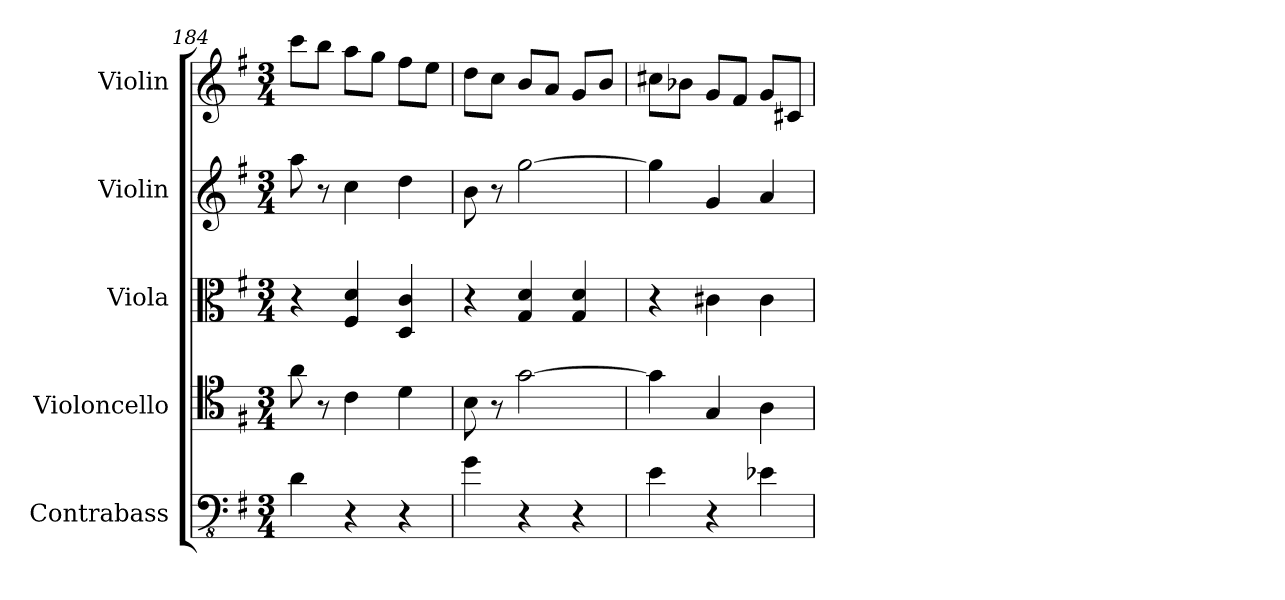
**kern	**kern	**kern	**kern	**kern
*part5	*part4	*part3	*part2	*part1
*staff5	*staff4	*staff3	*staff2	*staff1
*I"Contrabass	*I"Violoncello	*I"Viola	*I"Violin	*I"Violin
*I'Cb.	*I'Vc.	*I'Vla.	*I'Vln.	*I'Vln.
*clefFv4	*clefC4	*clefC3	*clefG2	*clefG2
*ITrd7c12	*	*	*	*
*k[f#]	*k[f#]	*k[f#]	*k[f#]	*k[f#]
*M3/4	*M3/4	*M3/4	*M3/4	*M3/4
=184	=184	=184	=184	=184
4DD\	8a\	4r	8aa\	8ccc\L
.	8r	.	8r	8bb\J
4r	4c\	4F#/ 4d/	4cc\	8aa\L
.	.	.	.	8gg\J
4r	4d\	4D/ 4c/	4dd\	8ff#\L
.	.	.	.	8ee\J
=185	=185	=185	=185	=185
4GG\	8B\	4r	8b\	8dd\L
.	8r	.	8r	8cc\J
4r	[2g\	4G/ 4d/	[2gg\	8b/L
.	.	.	.	8a/J
4r	.	4G/ 4d/	.	8g/L
.	.	.	.	8b/J
=186	=186	=186	=186	=186
4EE\	4g\]	4r	4gg\]	8cc#X\L
.	.	.	.	8b-X\J
4r	4G/	4c#X\	4g/	8g/L
.	.	.	.	8f#/J
4EE-X\	4A\	4c#\	4a/	8g/L
.	.	.	.	8c#X/J
=	=	=	=	=
*-	*-	*-	*-	*-
